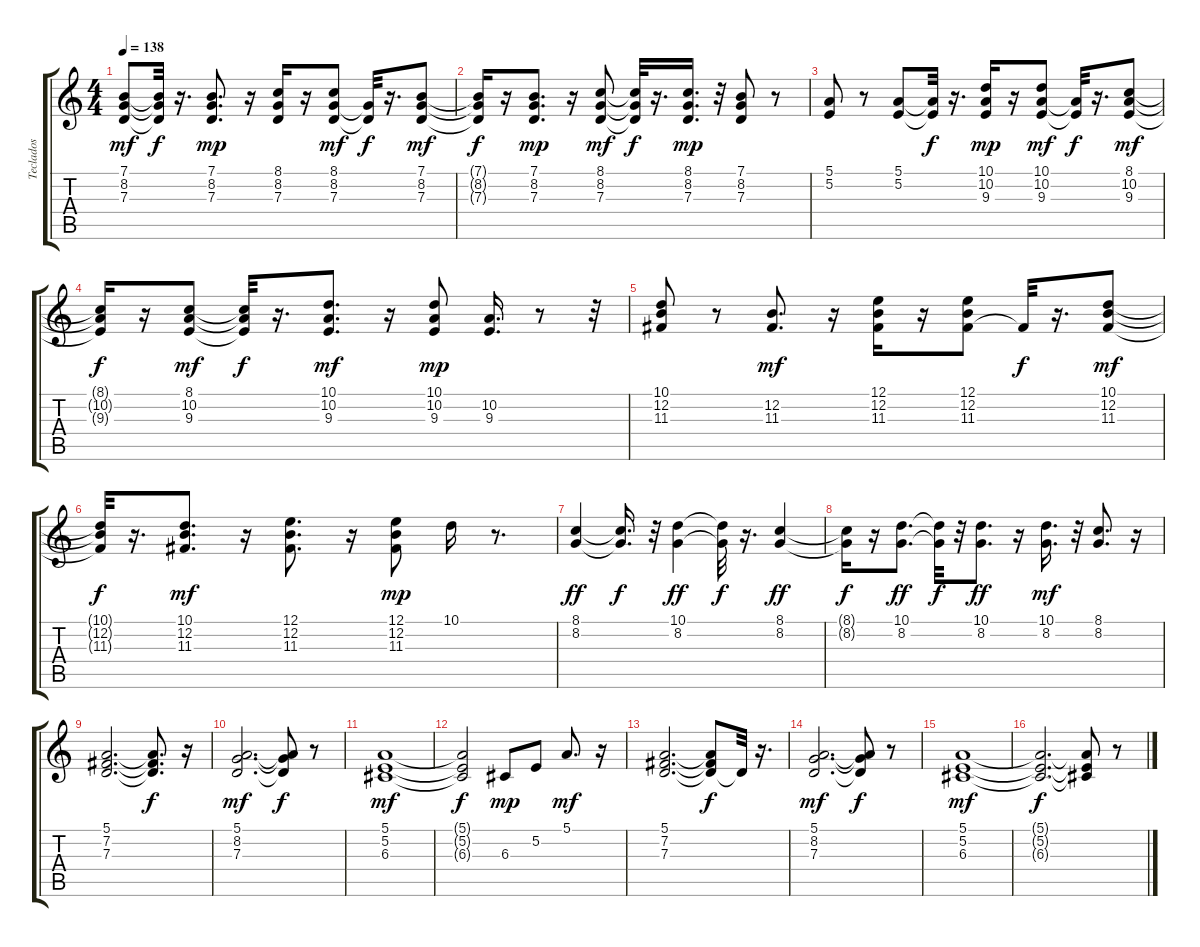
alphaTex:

\track ("Teclados" "Teclados") {instrument electricgrandpiano}
\staff {score tabs}
\tuning (E4 B3 G3 D3 A2 E2) {hide}
\ts (4 4)
\tempo 138
\clef g2
\ks c
(7.1 8.2 7.3).8{dy mf} (7.1{t} 8.2{t} 7.3{t}).32{dy f} r.16{d} (7.1 8.2 7.3).8{d dy mp} r.16 (8.1 8.2 7.3).16 r.16 (8.1 8.2 7.3).8{dy mf} (8.2{t} 7.3{t}).32{dy f} r.16{d} (7.1 8.2 7.3).8{dy mf} |
(7.1{t} 8.2{t} 7.3{t}).16{dy f} r.16 (7.1 8.2 7.3).8{d dy mp} r.16 (8.1 8.2 7.3).8{dy mf} (8.1{t} 8.2{t} 7.3{t}).32{dy f} r.16{d} (8.1 8.2 7.3).16{d dy mp} r.32 (7.1 8.2 7.3).8 r.8 |
(5.1 5.2).8 r.8 (5.1 5.2).8 (5.1{t} 5.2{t}).32{dy f} r.16{d} (10.1 10.2 9.3).16{dy mp} r.16 (10.1 10.2 9.3).8{dy mf} (10.2{t} 9.3{t}).32{dy f} r.16{d} (8.1 10.2 9.3).8{dy mf} |
(8.1{t} 10.2{t} 9.3{t}).16{dy f} r.16 (8.1 10.2 9.3).8{dy mf} (8.1{t} 10.2{t} 9.3{t}).32{dy f} r.16{d} (10.1 10.2 9.3).8{d dy mf} r.16 (10.1 10.2 9.3).8{dy mp} (10.2 9.3).16{d} r.8 r.32 |
(10.1 12.2 11.3).8 r.8 (12.2 11.3).8{d dy mf} r.16 (12.1 12.2 11.3).16 r.16 (12.1 12.2 11.3).8 11.3{t}.32{dy f} r.16{d} (10.1 12.2 11.3).8{dy mf} |
(10.1{t} 12.2{t} 11.3{t}).32{dy f} r.16{d} (10.1 12.2 11.3).8{d dy mf} r.16 (12.1 12.2 11.3).8{d} r.16 (12.1 12.2 11.3).8{dy mp} 10.1.16 r.8{d} |
(8.1 8.2).4{dy ff} (8.1{t} 8.2{t}).16{d dy f} r.32 (10.1 8.2).4{dy ff} (10.1{t} 8.2{t}).32{dy f} r.16{d} (8.1 8.2).4{dy ff} |
(8.1{t} 8.2{t}).16{dy f} r.16 (10.1 8.2).8{d dy ff} (10.1{t} 8.2{t}).32{dy f} r.32 (10.1 8.2).8{d dy ff} r.16 (10.1 8.2).16{d dy mf} r.32 (8.1 8.2).8{d} r.16 |
(5.1 7.2 7.3).2{d} (5.1{t} 7.2{t} 7.3{t}).8{d dy f} r.16 |
(5.1 8.2 7.3).2{d dy mf} (5.1{t} 8.2{t} 7.3{t}).8{dy f} r.8 |
(5.1 5.2 6.3).1{dy mf} |
(5.1{t} 5.2{t} 6.3{t}).2{dy f} 6.3.8{dy mp} 5.2.8 5.1.8{d dy mf} r.16 |
(5.1 7.2 7.3).2{d} (5.1{t} 7.2{t} 7.3{t}).8{dy f} 7.3{t}.32 r.16{d} |
(5.1 8.2 7.3).2{d dy mf} (5.1{t} 8.2{t} 7.3{t}).8{dy f} r.8 |
(5.1 5.2 6.3).1{dy mf} |
(5.1{t} 5.2{t} 6.3{t}).2{d dy f} (5.1{t} 5.2{t} 6.3{t}).8 r.8
